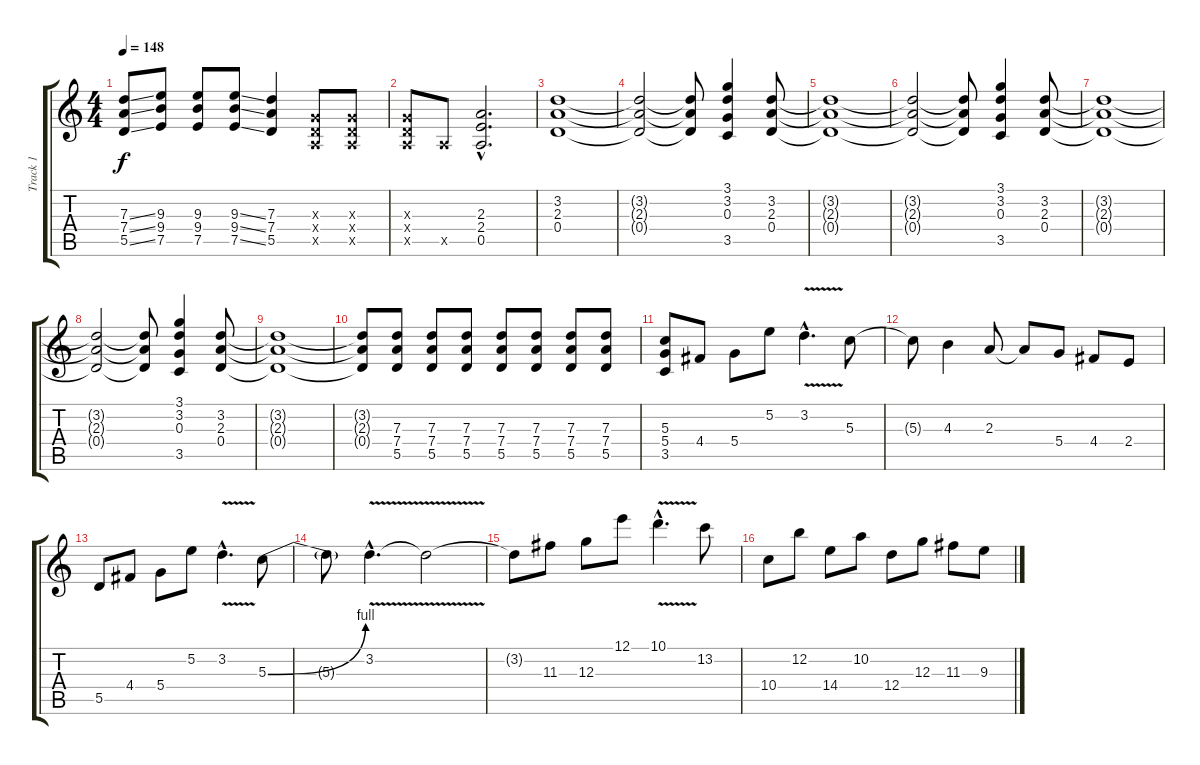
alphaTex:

\track ("Track 1" "Track 1") {instrument distortionguitar}
\staff {score tabs}
\tuning (E4 B3 G3 D3 A2 E2) {hide}
\ts (4 4)
\tempo 148
\clef g2
\ks c
(7.3{ss} 7.4{ss} 5.5{ss}).8{dy f} (9.3 9.4 7.5).8 (9.3 9.4 7.5).8 (9.3{ss} 9.4{ss} 7.5{ss}).8 (7.3 7.4 5.5).4 (0.3{x} 0.4{x} 0.5{x}).8 (0.3{x} 0.4{x} 0.5{x}).8 |
(0.3{x} 0.4{x} 0.5{x}).8 0.5{x}.8 (2.3{hac} 2.4{hac} 0.5{hac}).2{d} |
(3.2 2.3 0.4).1 |
(3.2{t} 2.3{t} 0.4{t}).2 (3.2{t} 2.3{t} 0.4{t}).8 (3.1 3.2 0.3 3.5).4 (3.2 2.3 0.4).8 |
(3.2{t} 2.3{t} 0.4{t}).1 |
(3.2{t} 2.3{t} 0.4{t}).2 (3.2{t} 2.3{t} 0.4{t}).8 (3.1 3.2 0.3 3.5).4 (3.2 2.3 0.4).8 |
(3.2{t} 2.3{t} 0.4{t}).1 |
(3.2{t} 2.3{t} 0.4{t}).2 (3.2{t} 2.3{t} 0.4{t}).8 (3.1 3.2 0.3 3.5).4 (3.2 2.3 0.4).8 |
(3.2{t} 2.3{t} 0.4{t}).1 |
(3.2{t} 2.3{t} 0.4{t}).8 (7.3 7.4 5.5).8 (7.3 7.4 5.5).8 (7.3 7.4 5.5).8 (7.3 7.4 5.5).8 (7.3 7.4 5.5).8 (7.3 7.4 5.5).8 (7.3 7.4 5.5).8 |
(5.3 5.4 3.5).8 4.4.8 5.4.8 5.2.8 3.2{v hac}.4{d} 5.3.8 |
5.3{t}.8 4.3.4 2.3.8 2.3{t}.8 5.4.8 4.4.8 2.4.8 |
5.5.8 4.4.8 5.4.8 5.2.8 3.2{v hac}.4{d} 5.3{be (bend 0 0 60 4)}.8 |
5.3{t}.8 3.2{v hac}.4{d} 3.2{t}.2 |
3.2{t}.8 11.3.8 12.3.8 12.1.8 10.1{v hac}.4{d} 13.2.8 |
10.4.8 12.2.8 14.4.8 10.2.8 12.4.8 12.3.8 11.3.8 9.3.8
